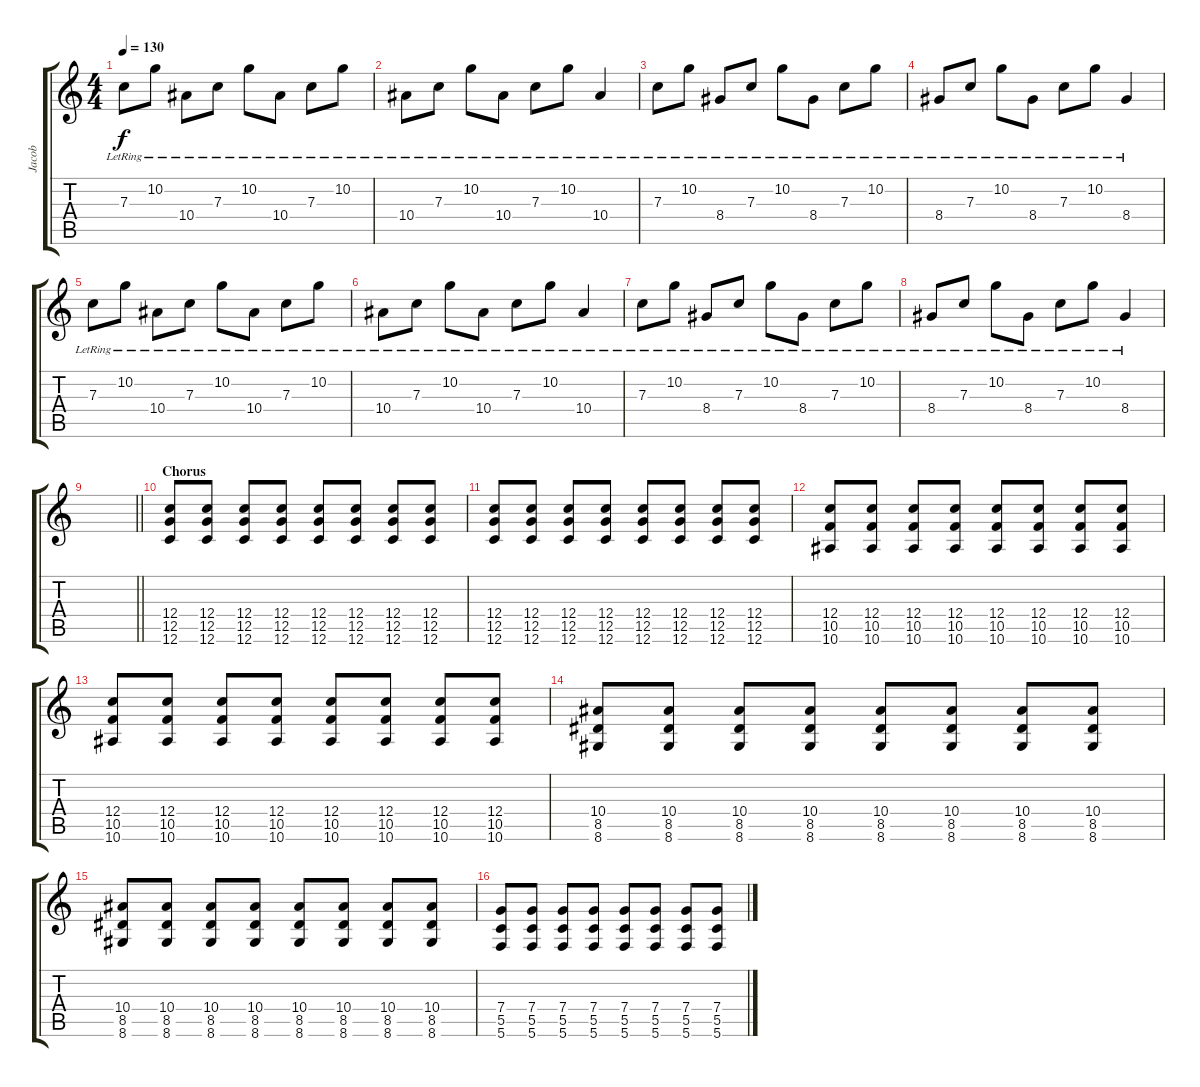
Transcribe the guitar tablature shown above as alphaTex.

\track ("Jacob" "Jacob") {instrument electricguitarjazz}
\staff {score tabs}
\tuning (D4 A3 F3 C3 G2 C2) {hide}
\ts (4 4)
\tempo 130
\clef g2
\ks c
7.3{lr}.8{dy f} 10.2{lr}.8 10.4{lr}.8 7.3{lr}.8 10.2{lr}.8 10.4{lr}.8 7.3{lr}.8 10.2{lr}.8 |
10.4{lr}.8 7.3{lr}.8 10.2{lr}.8 10.4{lr}.8 7.3{lr}.8 10.2{lr}.8 10.4{lr}.4 |
7.3{lr}.8 10.2{lr}.8 8.4{lr}.8 7.3{lr}.8 10.2{lr}.8 8.4{lr}.8 7.3{lr}.8 10.2{lr}.8 |
8.4{lr}.8 7.3{lr}.8 10.2{lr}.8 8.4{lr}.8 7.3{lr}.8 10.2{lr}.8 8.4{lr}.4 |
7.3{lr}.8 10.2{lr}.8 10.4{lr}.8 7.3{lr}.8 10.2{lr}.8 10.4{lr}.8 7.3{lr}.8 10.2{lr}.8 |
10.4{lr}.8 7.3{lr}.8 10.2{lr}.8 10.4{lr}.8 7.3{lr}.8 10.2{lr}.8 10.4{lr}.4 |
7.3{lr}.8 10.2{lr}.8 8.4{lr}.8 7.3{lr}.8 10.2{lr}.8 8.4{lr}.8 7.3{lr}.8 10.2{lr}.8 |
8.4{lr}.8 7.3{lr}.8 10.2{lr}.8 8.4{lr}.8 7.3{lr}.8 10.2{lr}.8 8.4{lr}.4 |
\barLineRight lightlight
|
\section ("" "Chorus")
(12.4 12.5 12.6).8{instrument distortionguitar} (12.4 12.5 12.6).8 (12.4 12.5 12.6).8 (12.4 12.5 12.6).8 (12.4 12.5 12.6).8 (12.4 12.5 12.6).8 (12.4 12.5 12.6).8 (12.4 12.5 12.6).8 |
(12.4 12.5 12.6).8 (12.4 12.5 12.6).8 (12.4 12.5 12.6).8 (12.4 12.5 12.6).8 (12.4 12.5 12.6).8 (12.4 12.5 12.6).8 (12.4 12.5 12.6).8 (12.4 12.5 12.6).8 |
(12.4 10.5 10.6).8 (12.4 10.5 10.6).8 (12.4 10.5 10.6).8 (12.4 10.5 10.6).8 (12.4 10.5 10.6).8 (12.4 10.5 10.6).8 (12.4 10.5 10.6).8 (12.4 10.5 10.6).8 |
(12.4 10.5 10.6).8 (12.4 10.5 10.6).8 (12.4 10.5 10.6).8 (12.4 10.5 10.6).8 (12.4 10.5 10.6).8 (12.4 10.5 10.6).8 (12.4 10.5 10.6).8 (12.4 10.5 10.6).8 |
(10.4 8.5 8.6).8 (10.4 8.5 8.6).8 (10.4 8.5 8.6).8 (10.4 8.5 8.6).8 (10.4 8.5 8.6).8 (10.4 8.5 8.6).8 (10.4 8.5 8.6).8 (10.4 8.5 8.6).8 |
(10.4 8.5 8.6).8 (10.4 8.5 8.6).8 (10.4 8.5 8.6).8 (10.4 8.5 8.6).8 (10.4 8.5 8.6).8 (10.4 8.5 8.6).8 (10.4 8.5 8.6).8 (10.4 8.5 8.6).8 |
(7.4 5.5 5.6).8 (7.4 5.5 5.6).8 (7.4 5.5 5.6).8 (7.4 5.5 5.6).8 (7.4 5.5 5.6).8 (7.4 5.5 5.6).8 (7.4 5.5 5.6).8 (7.4 5.5 5.6).8
